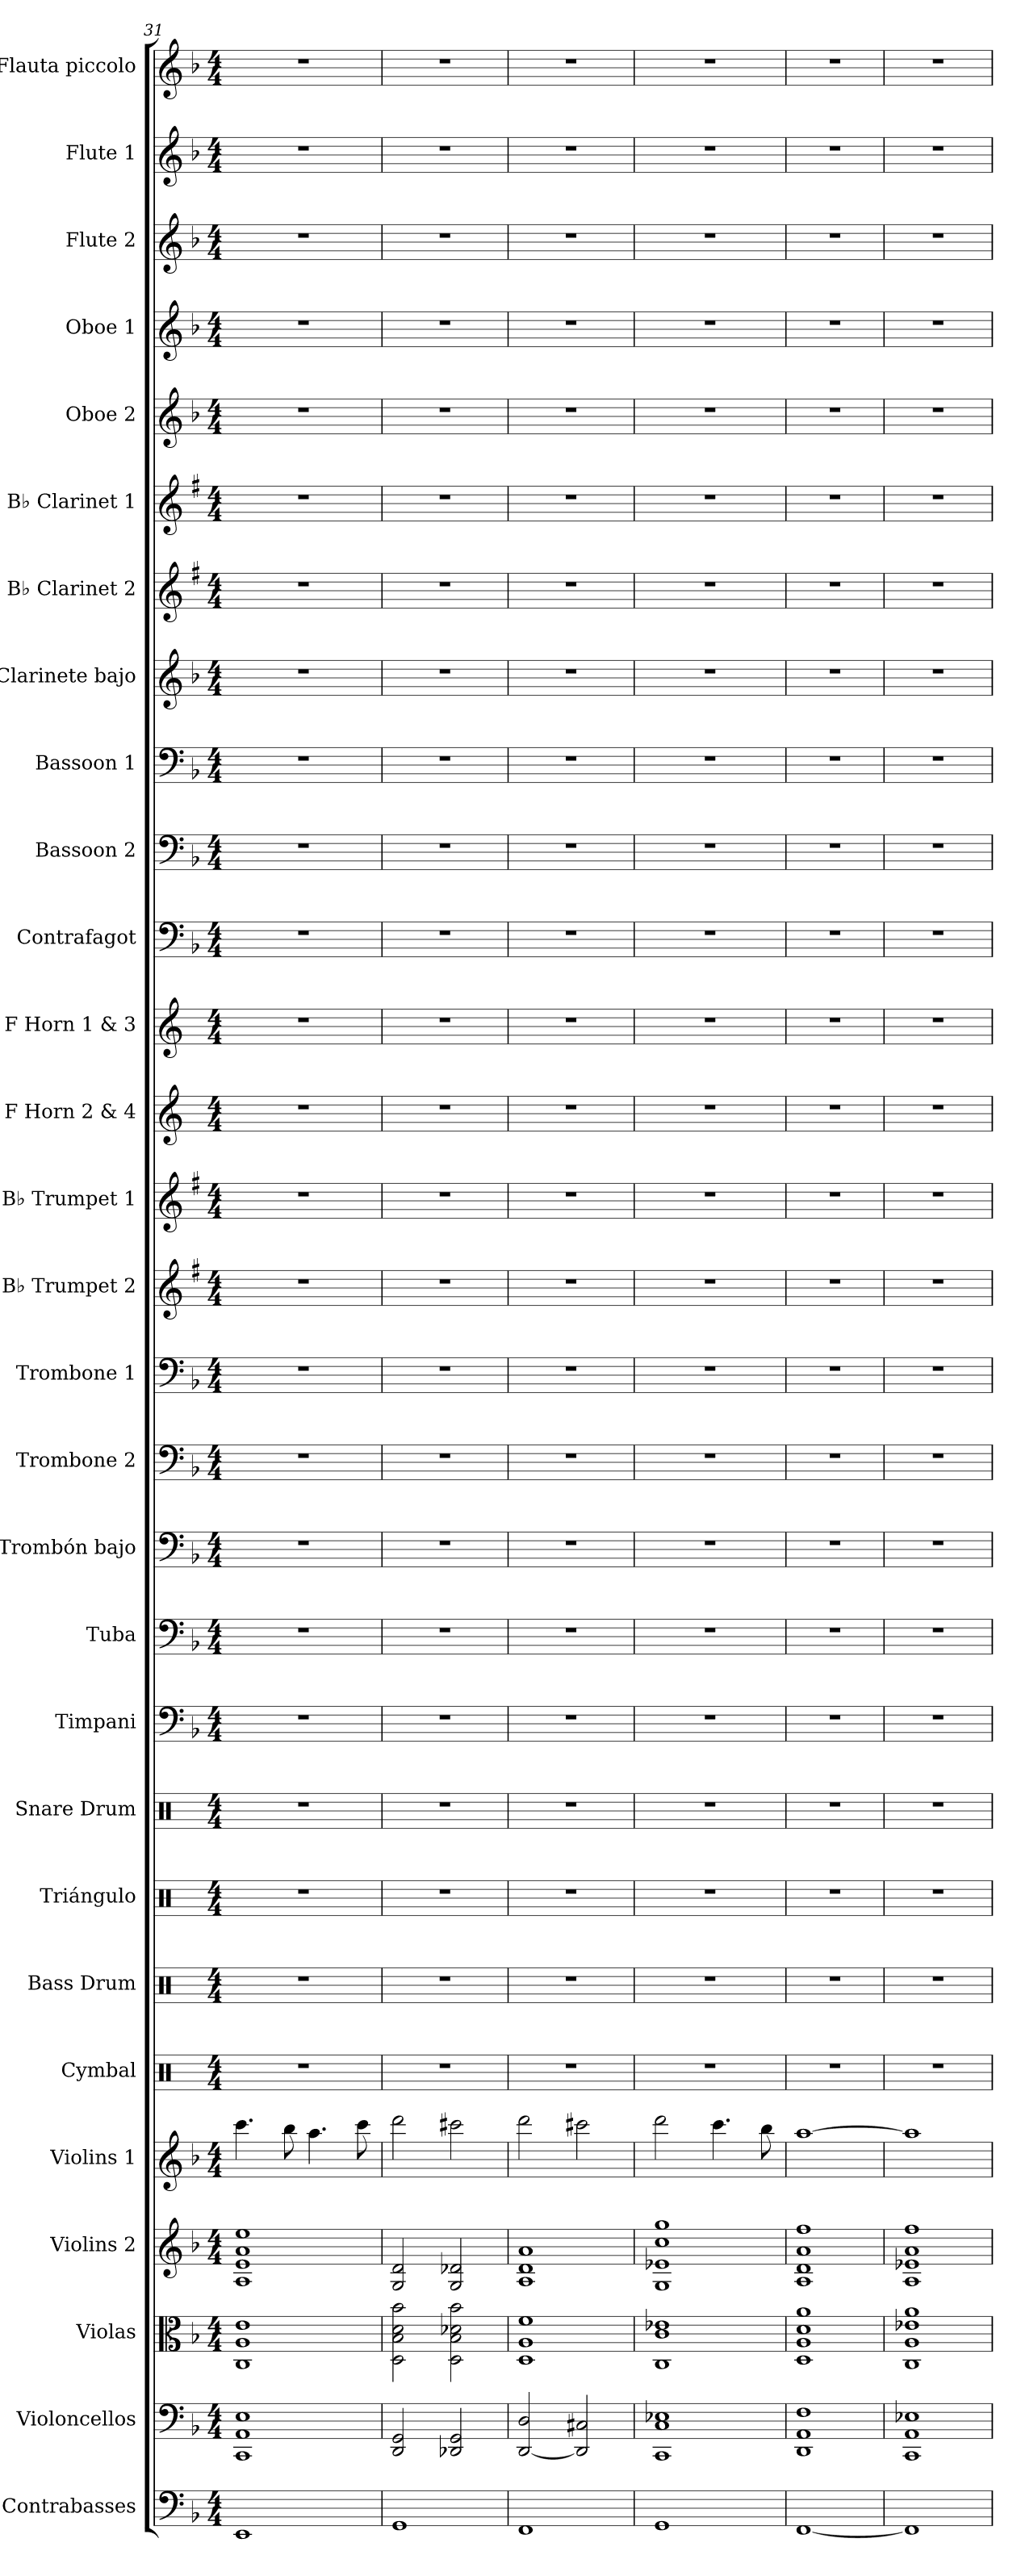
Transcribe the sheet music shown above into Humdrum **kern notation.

**kern	**kern	**kern	**kern	**kern	**kern	**kern	**kern	**kern	**kern	**kern	**kern	**kern	**kern	**kern	**kern	**kern	**kern	**kern	**kern	**kern	**kern	**kern	**kern	**kern	**kern	**kern	**kern	**kern
*part29	*part28	*part27	*part26	*part25	*part24	*part23	*part22	*part21	*part20	*part19	*part18	*part17	*part16	*part15	*part14	*part13	*part12	*part11	*part10	*part9	*part8	*part7	*part6	*part5	*part4	*part3	*part2	*part1
*staff29	*staff28	*staff27	*staff26	*staff25	*staff24	*staff23	*staff22	*staff21	*staff20	*staff19	*staff18	*staff17	*staff16	*staff15	*staff14	*staff13	*staff12	*staff11	*staff10	*staff9	*staff8	*staff7	*staff6	*staff5	*staff4	*staff3	*staff2	*staff1
*I"Contrabasses	*I"Violoncellos	*I"Violas	*I"Violins 2	*I"Violins 1	*I"Cymbal	*I"Bass Drum	*I"Triángulo	*I"Snare Drum	*I"Timpani	*I"Tuba	*I"Trombón bajo	*I"Trombone 2	*I"Trombone 1	*I"B♭ Trumpet 2	*I"B♭ Trumpet 1	*I"F Horn 2 &amp; 4	*I"F Horn 1 &amp; 3	*I"Contrafagot	*I"Bassoon 2	*I"Bassoon 1	*I"Clarinete bajo	*I"B♭ Clarinet 2	*I"B♭ Clarinet 1	*I"Oboe 2	*I"Oboe 1	*I"Flute 2	*I"Flute 1	*I"Flauta piccolo
*I'Cbs.	*I'Vcs.	*I'Vlas.	*I'Vlns. 2	*I'Vlns. 1	*I'Cym.	*I'B. Dr.	*	*I'Sn. Dr.	*I'Timp.	*I'Tba.	*I'Tbn. B.	*I'Tbn. 2	*I'Tbn. 1	*I'B♭ Tpt. 2	*I'B♭ Tpt. 1	*I'F Hn. 2 4	*I'F Hn. 1 3	*I'Cfag.	*I'Bsn. 2	*I'Bsn. 1	*I'Cl. B.	*I'B♭ Cl. 2	*I'B♭ Cl. 1	*I'Ob. 2	*I'Ob. 1	*I'Fl. 2	*I'Fl. 1	*I'Picc.
*clefF4	*clefF4	*clefC3	*clefG2	*clefG2	*clefX	*clefX	*clefX	*clefX	*clefF4	*clefF4	*clefF4	*clefF4	*clefF4	*clefG2	*clefG2	*clefG2	*clefG2	*clefF4	*clefF4	*clefF4	*clefG2	*clefG2	*clefG2	*clefG2	*clefG2	*clefG2	*clefG2	*clefG2
*ITrd7c12	*	*	*	*	*	*	*	*	*	*	*	*	*	*ITrd1c2	*ITrd1c2	*ITrd4c7	*ITrd4c7	*ITrd7c12	*	*	*ITrd8c14	*ITrd1c2	*ITrd1c2	*	*	*	*	*ITrd-7c-12
*k[b-]	*k[b-]	*k[b-]	*k[b-]	*k[b-]	*k[]	*k[]	*k[]	*k[]	*k[b-]	*k[b-]	*k[b-]	*k[b-]	*k[b-]	*k[b-]	*k[b-]	*k[b-]	*k[b-]	*k[b-]	*k[b-]	*k[b-]	*k[b-]	*k[b-]	*k[b-]	*k[b-]	*k[b-]	*k[b-]	*k[b-]	*k[b-]
*M4/4	*M4/4	*M4/4	*M4/4	*M4/4	*M4/4	*M4/4	*M4/4	*M4/4	*M4/4	*M4/4	*M4/4	*M4/4	*M4/4	*M4/4	*M4/4	*M4/4	*M4/4	*M4/4	*M4/4	*M4/4	*M4/4	*M4/4	*M4/4	*M4/4	*M4/4	*M4/4	*M4/4	*M4/4
=31	=31	=31	=31	=31	=31	=31	=31	=31	=31	=31	=31	=31	=31	=31	=31	=31	=31	=31	=31	=31	=31	=31	=31	=31	=31	=31	=31	=31
1EEE	1CC 1AA 1E	1C 1A 1e	1A 1e 1a 1ee	4.ccc\	1r	1r	1r	1r	1r	1r	1r	1r	1r	1r	1r	1r	1r	1r	1r	1r	1r	1r	1r	1r	1r	1r	1r	1r
.	.	.	.	8bb-\	.	.	.	.	.	.	.	.	.	.	.	.	.	.	.	.	.	.	.	.	.	.	.	.
.	.	.	.	4.aa\	.	.	.	.	.	.	.	.	.	.	.	.	.	.	.	.	.	.	.	.	.	.	.	.
.	.	.	.	8ccc\	.	.	.	.	.	.	.	.	.	.	.	.	.	.	.	.	.	.	.	.	.	.	.	.
=32	=32	=32	=32	=32	=32	=32	=32	=32	=32	=32	=32	=32	=32	=32	=32	=32	=32	=32	=32	=32	=32	=32	=32	=32	=32	=32	=32	=32
1GGG	2DD/ 2GG/	2D\ 2B-\ 2d\ 2b-\	2G/ 2d/	2ddd\	1r	1r	1r	1r	1r	1r	1r	1r	1r	1r	1r	1r	1r	1r	1r	1r	1r	1r	1r	1r	1r	1r	1r	1r
.	2DD-X/ 2GG/	2D\ 2B-\ 2d-X\ 2b-\	2G/ 2d-X/	2ccc#X\	.	.	.	.	.	.	.	.	.	.	.	.	.	.	.	.	.	.	.	.	.	.	.	.
=33	=33	=33	=33	=33	=33	=33	=33	=33	=33	=33	=33	=33	=33	=33	=33	=33	=33	=33	=33	=33	=33	=33	=33	=33	=33	=33	=33	=33
1FFF	[2DD/ 2D/	1D 1A 1f	1A 1d 1a	2ddd\	1r	1r	1r	1r	1r	1r	1r	1r	1r	1r	1r	1r	1r	1r	1r	1r	1r	1r	1r	1r	1r	1r	1r	1r
.	2DD/] 2C#X/	.	.	2ccc#X\	.	.	.	.	.	.	.	.	.	.	.	.	.	.	.	.	.	.	.	.	.	.	.	.
=34	=34	=34	=34	=34	=34	=34	=34	=34	=34	=34	=34	=34	=34	=34	=34	=34	=34	=34	=34	=34	=34	=34	=34	=34	=34	=34	=34	=34
1GGG	1CC 1C 1E-X	1C 1c 1e-X	1G 1e-X 1cc 1gg	2ddd\	1r	1r	1r	1r	1r	1r	1r	1r	1r	1r	1r	1r	1r	1r	1r	1r	1r	1r	1r	1r	1r	1r	1r	1r
.	.	.	.	4.ccc\	.	.	.	.	.	.	.	.	.	.	.	.	.	.	.	.	.	.	.	.	.	.	.	.
.	.	.	.	8bb-\	.	.	.	.	.	.	.	.	.	.	.	.	.	.	.	.	.	.	.	.	.	.	.	.
=35	=35	=35	=35	=35	=35	=35	=35	=35	=35	=35	=35	=35	=35	=35	=35	=35	=35	=35	=35	=35	=35	=35	=35	=35	=35	=35	=35	=35
[1FFF	1DD 1AA 1F	1D 1A 1d 1a	1A 1d 1a 1ff	[1aa	1r	1r	1r	1r	1r	1r	1r	1r	1r	1r	1r	1r	1r	1r	1r	1r	1r	1r	1r	1r	1r	1r	1r	1r
=36	=36	=36	=36	=36	=36	=36	=36	=36	=36	=36	=36	=36	=36	=36	=36	=36	=36	=36	=36	=36	=36	=36	=36	=36	=36	=36	=36	=36
1FFF]	1CC 1AA 1E-X	1C 1A 1e-X 1a	1A 1e-X 1a 1ff	1aa]	1r	1r	1r	1r	1r	1r	1r	1r	1r	1r	1r	1r	1r	1r	1r	1r	1r	1r	1r	1r	1r	1r	1r	1r
=	=	=	=	=	=	=	=	=	=	=	=	=	=	=	=	=	=	=	=	=	=	=	=	=	=	=	=	=
*-	*-	*-	*-	*-	*-	*-	*-	*-	*-	*-	*-	*-	*-	*-	*-	*-	*-	*-	*-	*-	*-	*-	*-	*-	*-	*-	*-	*-
